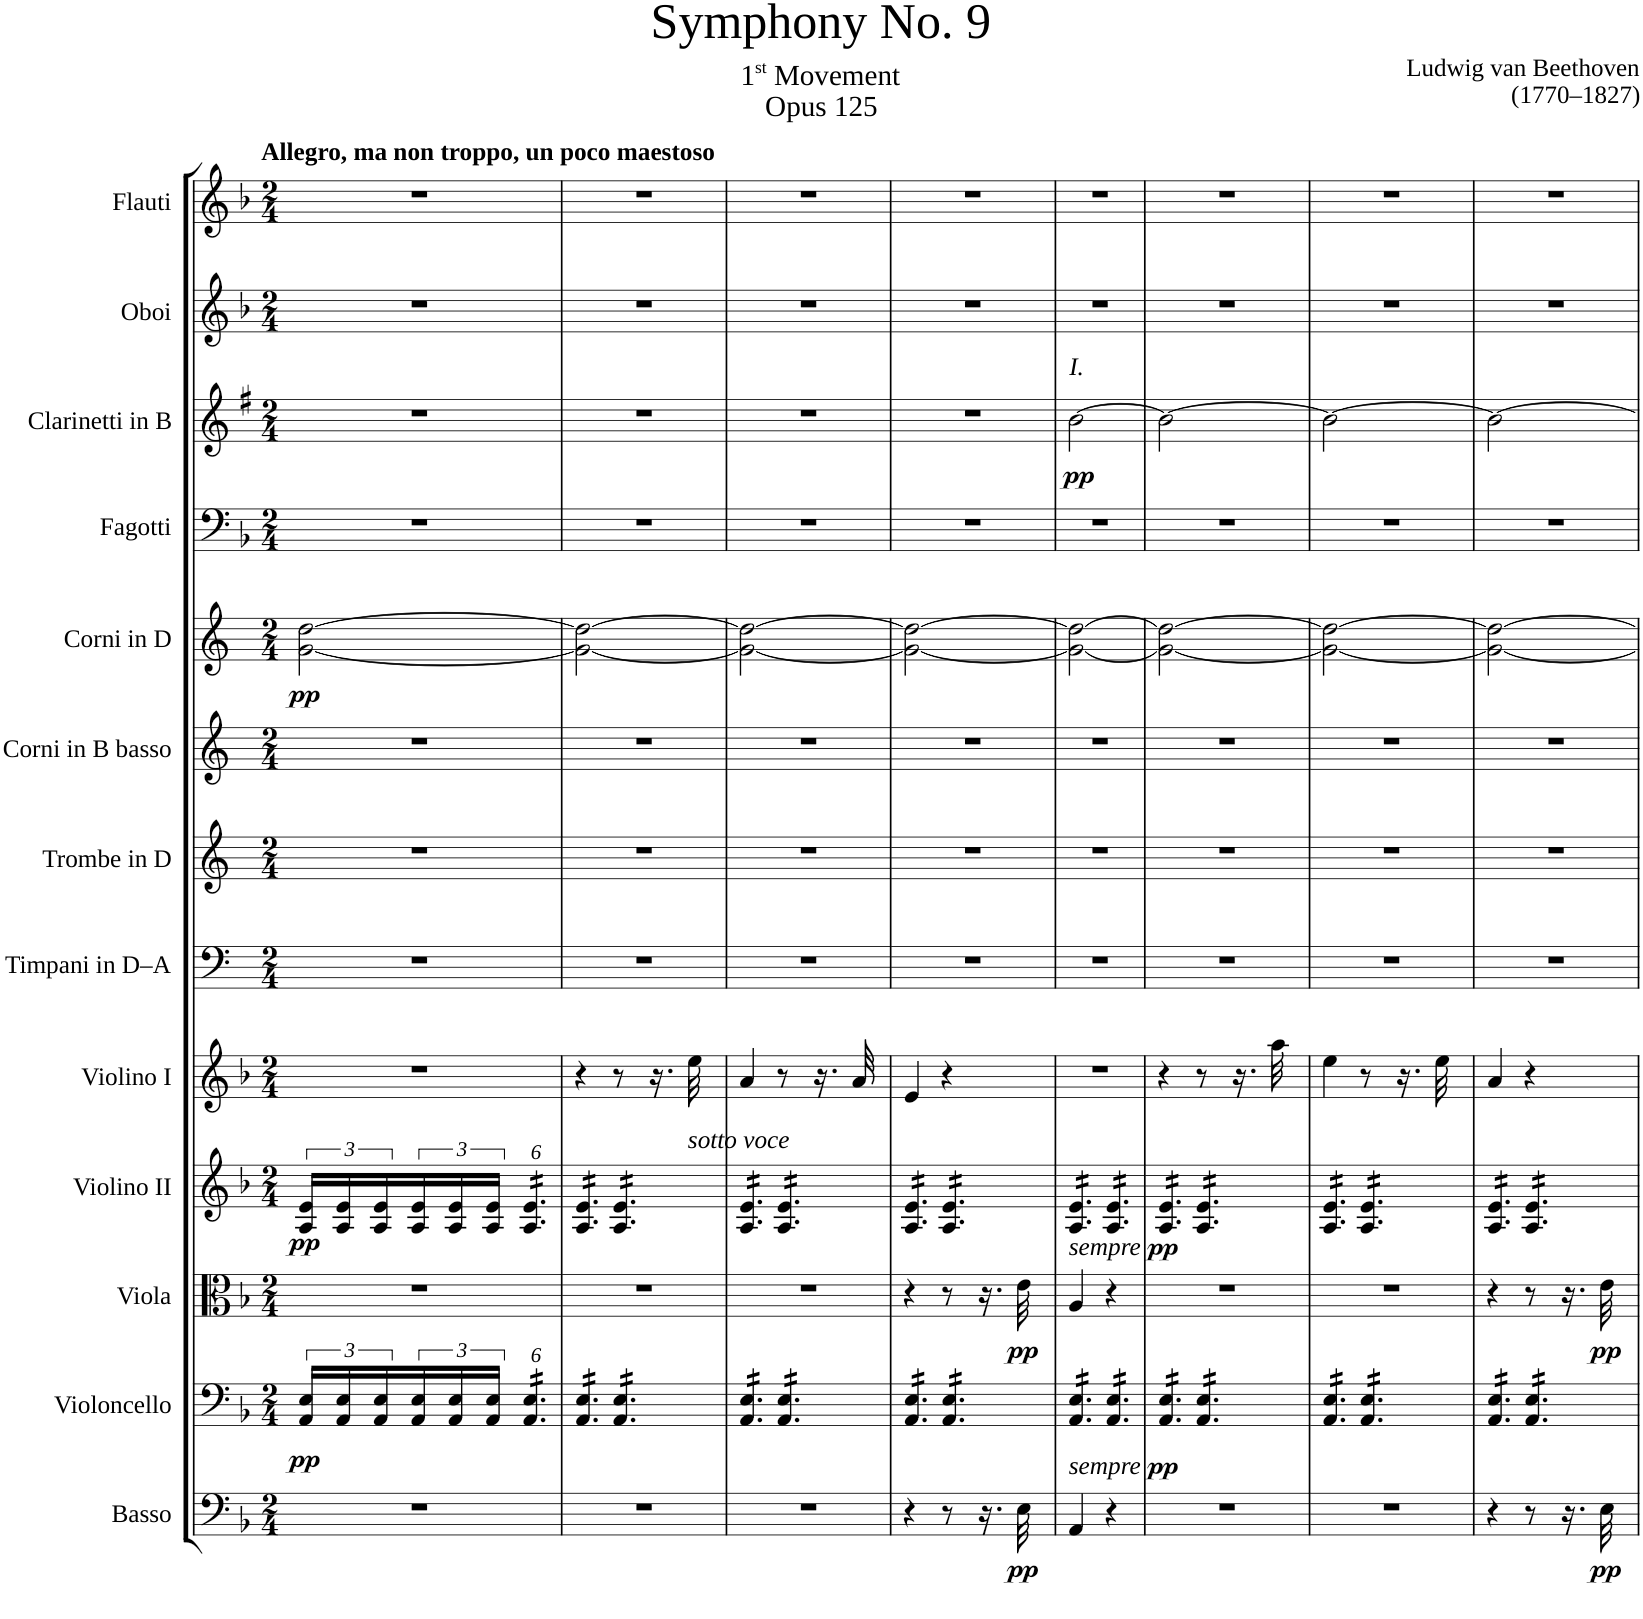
**kern	**dynam	**kern	**dynam	**kern	**dynam	**kern	**dynam	**kern	**kern	**kern	**kern	**kern	**dynam	**kern	**kern	**dynam	**kern	**kern
*part13	*part13	*part12	*part12	*part11	*part11	*part10	*part10	*part9	*part8	*part7	*part6	*part5	*part5	*part4	*part3	*part3	*part2	*part1
*staff13	*staff13	*staff12	*staff12	*staff11	*staff11	*staff10	*staff10	*staff9	*staff8	*staff7	*staff6	*staff5	*staff5	*staff4	*staff3	*staff3	*staff2	*staff1
*I"Basso	*	*I"Violoncello	*	*I"Viola	*	*I"Violino II	*	*I"Violino I	*I"Timpani in D–A	*I"Trombe in D	*I"Corni in B basso	*I"Corni in D	*	*I"Fagotti	*I"Clarinetti in B	*	*I"Oboi	*I"Flauti
*	*	*	*	*	*	*	*	*	*I'Timp.	*I'Tr.	*I'Cor. B	*I'Cor. D	*	*I'Fag.	*I'Cl.	*	*I'Ob.	*I'Fl.
*clefF4	*	*clefF4	*	*clefC3	*	*clefG2	*	*clefG2	*clefF4	*clefG2	*clefG2	*clefG2	*	*clefF4	*clefG2	*	*clefG2	*clefG2
*Trd7c12	*	*	*	*	*	*	*	*	*	*Trd-1c-2	*Trd8c14	*Trd6c10	*	*	*Trd1c2	*	*	*
*k[b-]	*	*k[b-]	*	*k[b-]	*	*k[b-]	*	*k[b-]	*k[]	*k[]	*k[]	*k[]	*	*k[b-]	*k[f#]	*	*k[b-]	*k[b-]
*M2/4	*	*M2/4	*	*M2/4	*	*M2/4	*	*M2/4	*M2/4	*M2/4	*M2/4	*M2/4	*	*M2/4	*M2/4	*	*M2/4	*M2/4
=1	=1	=1	=1	=1	=1	=1	=1	=1	=1	=1	=1	=1	=1	=1	=1	=1	=1	=1
!	!	!	!	!	!	!	!	!	!	!	!	!	!	!	!	!	!	!LO:TX:a:B:t=Allegro, ma non troppo, un poco maestoso
!	!	!	!LO:DY:b	!	!	!	!LO:DY:b	!	!	!	!	!	!LO:DY:b	!	!	!	!	!
2r	.	24AA/ 24E/LL	pp	2r	.	24A/ 24e/LL	pp	2r	2r	2r	2r	[2g\ [2dd\	pp	2r	2r	.	2r	2r
.	.	24AA/ 24E/	.	.	.	24A/ 24e/	.	.	.	.	.	.	.	.	.	.	.	.
.	.	24AA/ 24E/	.	.	.	24A/ 24e/	.	.	.	.	.	.	.	.	.	.	.	.
.	.	24AA/ 24E/	.	.	.	24A/ 24e/	.	.	.	.	.	.	.	.	.	.	.	.
.	.	24AA/ 24E/	.	.	.	24A/ 24e/	.	.	.	.	.	.	.	.	.	.	.	.
.	.	24AA/ 24E/JJ	.	.	.	24A/ 24e/JJ	.	.	.	.	.	.	.	.	.	.	.	.
*	*	*tremolo	*	*	*	*	*	*	*	*	*	*	*	*	*	*	*	*
*	*	*	*	*	*	*tremolo	*	*	*	*	*	*	*	*	*	*	*	*
.	.	24AA/ 24E/LL	.	.	.	24A/ 24e/LL	.	.	.	.	.	.	.	.	.	.	.	.
.	.	24AA/ 24E/	.	.	.	24A/ 24e/	.	.	.	.	.	.	.	.	.	.	.	.
.	.	24AA/ 24E/	.	.	.	24A/ 24e/	.	.	.	.	.	.	.	.	.	.	.	.
.	.	24AA/ 24E/	.	.	.	24A/ 24e/	.	.	.	.	.	.	.	.	.	.	.	.
.	.	24AA/ 24E/	.	.	.	24A/ 24e/	.	.	.	.	.	.	.	.	.	.	.	.
.	.	24AA/ 24E/JJ	.	.	.	24A/ 24e/JJ	.	.	.	.	.	.	.	.	.	.	.	.
=2	=2	=2	=2	=2	=2	=2	=2	=2	=2	=2	=2	=2	=2	=2	=2	=2	=2	=2
2r	.	24AA/ 24E/LL	.	2r	.	24A/ 24e/LL	.	4r	2r	2r	2r	2g\_ 2dd\_	.	2r	2r	.	2r	2r
.	.	24AA/ 24E/	.	.	.	24A/ 24e/	.	.	.	.	.	.	.	.	.	.	.	.
.	.	24AA/ 24E/	.	.	.	24A/ 24e/	.	.	.	.	.	.	.	.	.	.	.	.
.	.	24AA/ 24E/	.	.	.	24A/ 24e/	.	.	.	.	.	.	.	.	.	.	.	.
.	.	24AA/ 24E/	.	.	.	24A/ 24e/	.	.	.	.	.	.	.	.	.	.	.	.
.	.	24AA/ 24E/JJ	.	.	.	24A/ 24e/JJ	.	.	.	.	.	.	.	.	.	.	.	.
.	.	24AA/ 24E/LL	.	.	.	24A/ 24e/LL	.	8r	.	.	.	.	.	.	.	.	.	.
.	.	24AA/ 24E/	.	.	.	24A/ 24e/	.	.	.	.	.	.	.	.	.	.	.	.
.	.	24AA/ 24E/	.	.	.	24A/ 24e/	.	.	.	.	.	.	.	.	.	.	.	.
.	.	24AA/ 24E/	.	.	.	24A/ 24e/	.	16.r	.	.	.	.	.	.	.	.	.	.
.	.	24AA/ 24E/	.	.	.	24A/ 24e/	.	.	.	.	.	.	.	.	.	.	.	.
.	.	24AA/ 24E/JJ	.	.	.	24A/ 24e/JJ	.	.	.	.	.	.	.	.	.	.	.	.
!	!	!	!	!	!	!	!	!LO:TX:b:i:t=sotto voce	!	!	!	!	!	!	!	!	!	!
.	.	.	.	.	.	.	.	32ee\	.	.	.	.	.	.	.	.	.	.
=3	=3	=3	=3	=3	=3	=3	=3	=3	=3	=3	=3	=3	=3	=3	=3	=3	=3	=3
2r	.	24AA/ 24E/LL	.	2r	.	24A/ 24e/LL	.	4a/	2r	2r	2r	2g\_ 2dd\_	.	2r	2r	.	2r	2r
.	.	24AA/ 24E/	.	.	.	24A/ 24e/	.	.	.	.	.	.	.	.	.	.	.	.
.	.	24AA/ 24E/	.	.	.	24A/ 24e/	.	.	.	.	.	.	.	.	.	.	.	.
.	.	24AA/ 24E/	.	.	.	24A/ 24e/	.	.	.	.	.	.	.	.	.	.	.	.
.	.	24AA/ 24E/	.	.	.	24A/ 24e/	.	.	.	.	.	.	.	.	.	.	.	.
.	.	24AA/ 24E/JJ	.	.	.	24A/ 24e/JJ	.	.	.	.	.	.	.	.	.	.	.	.
.	.	24AA/ 24E/LL	.	.	.	24A/ 24e/LL	.	8r	.	.	.	.	.	.	.	.	.	.
.	.	24AA/ 24E/	.	.	.	24A/ 24e/	.	.	.	.	.	.	.	.	.	.	.	.
.	.	24AA/ 24E/	.	.	.	24A/ 24e/	.	.	.	.	.	.	.	.	.	.	.	.
.	.	24AA/ 24E/	.	.	.	24A/ 24e/	.	16.r	.	.	.	.	.	.	.	.	.	.
.	.	24AA/ 24E/	.	.	.	24A/ 24e/	.	.	.	.	.	.	.	.	.	.	.	.
.	.	24AA/ 24E/JJ	.	.	.	24A/ 24e/JJ	.	.	.	.	.	.	.	.	.	.	.	.
.	.	.	.	.	.	.	.	32a/	.	.	.	.	.	.	.	.	.	.
=4	=4	=4	=4	=4	=4	=4	=4	=4	=4	=4	=4	=4	=4	=4	=4	=4	=4	=4
4r	.	24AA/ 24E/LL	.	4r	.	24A/ 24e/LL	.	4e/	2r	2r	2r	2g\_ 2dd\_	.	2r	2r	.	2r	2r
.	.	24AA/ 24E/	.	.	.	24A/ 24e/	.	.	.	.	.	.	.	.	.	.	.	.
.	.	24AA/ 24E/	.	.	.	24A/ 24e/	.	.	.	.	.	.	.	.	.	.	.	.
.	.	24AA/ 24E/	.	.	.	24A/ 24e/	.	.	.	.	.	.	.	.	.	.	.	.
.	.	24AA/ 24E/	.	.	.	24A/ 24e/	.	.	.	.	.	.	.	.	.	.	.	.
.	.	24AA/ 24E/JJ	.	.	.	24A/ 24e/JJ	.	.	.	.	.	.	.	.	.	.	.	.
8r	.	24AA/ 24E/LL	.	8r	.	24A/ 24e/LL	.	4r	.	.	.	.	.	.	.	.	.	.
.	.	24AA/ 24E/	.	.	.	24A/ 24e/	.	.	.	.	.	.	.	.	.	.	.	.
.	.	24AA/ 24E/	.	.	.	24A/ 24e/	.	.	.	.	.	.	.	.	.	.	.	.
16.r	.	24AA/ 24E/	.	16.r	.	24A/ 24e/	.	.	.	.	.	.	.	.	.	.	.	.
.	.	24AA/ 24E/	.	.	.	24A/ 24e/	.	.	.	.	.	.	.	.	.	.	.	.
.	.	24AA/ 24E/JJ	.	.	.	24A/ 24e/JJ	.	.	.	.	.	.	.	.	.	.	.	.
!	!LO:DY:b	!	!	!	!LO:DY:b	!	!	!	!	!	!	!	!	!	!	!	!	!
32E\	pp	.	.	32e\	pp	.	.	.	.	.	.	.	.	.	.	.	.	.
=5	=5	=5	=5	=5	=5	=5	=5	=5	=5	=5	=5	=5	=5	=5	=5	=5	=5	=5
!	!	!	!	!	!	!	!	!	!	!	!	!	!	!	!LO:TX:a:i:t=I.	!	!	!
!	!	!	!	!	!	!LO:TX:b:i:t=sempre	!	!	!	!	!	!	!	!	!	!	!	!
!	!	!LO:TX:b:i:t=sempre	!	!	!	!	!	!	!	!	!	!	!	!	!	!	!	!
!	!	!	!	!	!	!	!	!	!	!	!	!	!	!	!	!LO:DY:b	!	!
4AA/	.	24AA/ 24E/LL	.	4A/	.	24A/ 24e/LL	.	2r	2r	2r	2r	2g\_ 2dd\_	.	2r	[2b\	pp	2r	2r
.	.	24AA/ 24E/	.	.	.	24A/ 24e/	.	.	.	.	.	.	.	.	.	.	.	.
.	.	24AA/ 24E/	.	.	.	24A/ 24e/	.	.	.	.	.	.	.	.	.	.	.	.
.	.	24AA/ 24E/	.	.	.	24A/ 24e/	.	.	.	.	.	.	.	.	.	.	.	.
.	.	24AA/ 24E/	.	.	.	24A/ 24e/	.	.	.	.	.	.	.	.	.	.	.	.
.	.	24AA/ 24E/JJ	.	.	.	24A/ 24e/JJ	.	.	.	.	.	.	.	.	.	.	.	.
4r	.	24AA/ 24E/LL	.	4r	.	24A/ 24e/LL	.	.	.	.	.	.	.	.	.	.	.	.
.	.	24AA/ 24E/	.	.	.	24A/ 24e/	.	.	.	.	.	.	.	.	.	.	.	.
.	.	24AA/ 24E/	.	.	.	24A/ 24e/	.	.	.	.	.	.	.	.	.	.	.	.
.	.	24AA/ 24E/	.	.	.	24A/ 24e/	.	.	.	.	.	.	.	.	.	.	.	.
.	.	24AA/ 24E/	.	.	.	24A/ 24e/	.	.	.	.	.	.	.	.	.	.	.	.
.	.	24AA/ 24E/JJ	.	.	.	24A/ 24e/JJ	.	.	.	.	.	.	.	.	.	.	.	.
=6	=6	=6	=6	=6	=6	=6	=6	=6	=6	=6	=6	=6	=6	=6	=6	=6	=6	=6
2r	.	24AA/ 24E/LL	.	2r	.	24A/ 24e/LL	.	4r	2r	2r	2r	2g\_ 2dd\_	.	2r	2b\_	.	2r	2r
.	.	24AA/ 24E/	.	.	.	24A/ 24e/	.	.	.	.	.	.	.	.	.	.	.	.
.	.	24AA/ 24E/	.	.	.	24A/ 24e/	.	.	.	.	.	.	.	.	.	.	.	.
.	.	24AA/ 24E/	.	.	.	24A/ 24e/	.	.	.	.	.	.	.	.	.	.	.	.
.	.	24AA/ 24E/	.	.	.	24A/ 24e/	.	.	.	.	.	.	.	.	.	.	.	.
.	.	24AA/ 24E/JJ	.	.	.	24A/ 24e/JJ	.	.	.	.	.	.	.	.	.	.	.	.
.	.	24AA/ 24E/LL	.	.	.	24A/ 24e/LL	.	8r	.	.	.	.	.	.	.	.	.	.
.	.	24AA/ 24E/	.	.	.	24A/ 24e/	.	.	.	.	.	.	.	.	.	.	.	.
.	.	24AA/ 24E/	.	.	.	24A/ 24e/	.	.	.	.	.	.	.	.	.	.	.	.
.	.	24AA/ 24E/	.	.	.	24A/ 24e/	.	16.r	.	.	.	.	.	.	.	.	.	.
.	.	24AA/ 24E/	.	.	.	24A/ 24e/	.	.	.	.	.	.	.	.	.	.	.	.
.	.	24AA/ 24E/JJ	.	.	.	24A/ 24e/JJ	.	.	.	.	.	.	.	.	.	.	.	.
.	.	.	.	.	.	.	.	32aa\	.	.	.	.	.	.	.	.	.	.
=7	=7	=7	=7	=7	=7	=7	=7	=7	=7	=7	=7	=7	=7	=7	=7	=7	=7	=7
2r	.	24AA/ 24E/LL	.	2r	.	24A/ 24e/LL	.	4ee\	2r	2r	2r	2g\_ 2dd\_	.	2r	2b\_	.	2r	2r
.	.	24AA/ 24E/	.	.	.	24A/ 24e/	.	.	.	.	.	.	.	.	.	.	.	.
.	.	24AA/ 24E/	.	.	.	24A/ 24e/	.	.	.	.	.	.	.	.	.	.	.	.
.	.	24AA/ 24E/	.	.	.	24A/ 24e/	.	.	.	.	.	.	.	.	.	.	.	.
.	.	24AA/ 24E/	.	.	.	24A/ 24e/	.	.	.	.	.	.	.	.	.	.	.	.
.	.	24AA/ 24E/JJ	.	.	.	24A/ 24e/JJ	.	.	.	.	.	.	.	.	.	.	.	.
.	.	24AA/ 24E/LL	.	.	.	24A/ 24e/LL	.	8r	.	.	.	.	.	.	.	.	.	.
.	.	24AA/ 24E/	.	.	.	24A/ 24e/	.	.	.	.	.	.	.	.	.	.	.	.
.	.	24AA/ 24E/	.	.	.	24A/ 24e/	.	.	.	.	.	.	.	.	.	.	.	.
.	.	24AA/ 24E/	.	.	.	24A/ 24e/	.	16.r	.	.	.	.	.	.	.	.	.	.
.	.	24AA/ 24E/	.	.	.	24A/ 24e/	.	.	.	.	.	.	.	.	.	.	.	.
.	.	24AA/ 24E/JJ	.	.	.	24A/ 24e/JJ	.	.	.	.	.	.	.	.	.	.	.	.
.	.	.	.	.	.	.	.	32ee\	.	.	.	.	.	.	.	.	.	.
=8	=8	=8	=8	=8	=8	=8	=8	=8	=8	=8	=8	=8	=8	=8	=8	=8	=8	=8
4r	.	24AA/ 24E/LL	.	4r	.	24A/ 24e/LL	.	4a/	2r	2r	2r	2g\_ 2dd\_	.	2r	2b\_	.	2r	2r
.	.	24AA/ 24E/	.	.	.	24A/ 24e/	.	.	.	.	.	.	.	.	.	.	.	.
.	.	24AA/ 24E/	.	.	.	24A/ 24e/	.	.	.	.	.	.	.	.	.	.	.	.
.	.	24AA/ 24E/	.	.	.	24A/ 24e/	.	.	.	.	.	.	.	.	.	.	.	.
.	.	24AA/ 24E/	.	.	.	24A/ 24e/	.	.	.	.	.	.	.	.	.	.	.	.
.	.	24AA/ 24E/JJ	.	.	.	24A/ 24e/JJ	.	.	.	.	.	.	.	.	.	.	.	.
8r	.	24AA/ 24E/LL	.	8r	.	24A/ 24e/LL	.	4r	.	.	.	.	.	.	.	.	.	.
.	.	24AA/ 24E/	.	.	.	24A/ 24e/	.	.	.	.	.	.	.	.	.	.	.	.
.	.	24AA/ 24E/	.	.	.	24A/ 24e/	.	.	.	.	.	.	.	.	.	.	.	.
16.r	.	24AA/ 24E/	.	16.r	.	24A/ 24e/	.	.	.	.	.	.	.	.	.	.	.	.
.	.	24AA/ 24E/	.	.	.	24A/ 24e/	.	.	.	.	.	.	.	.	.	.	.	.
.	.	24AA/ 24E/JJ	.	.	.	24A/ 24e/JJ	.	.	.	.	.	.	.	.	.	.	.	.
*	*	*	*	*	*	*Xtremolo	*	*	*	*	*	*	*	*	*	*	*	*
*	*	*Xtremolo	*	*	*	*	*	*	*	*	*	*	*	*	*	*	*	*
!	!LO:DY:b	!	!	!	!LO:DY:b	!	!	!	!	!	!	!	!	!	!	!	!	!
32E\	pp	.	.	32e\	pp	.	.	.	.	.	.	.	.	.	.	.	.	.
=	=	=	=	=	=	=	=	=	=	=	=	=	=	=	=	=	=	=
*-	*-	*-	*-	*-	*-	*-	*-	*-	*-	*-	*-	*-	*-	*-	*-	*-	*-	*-
